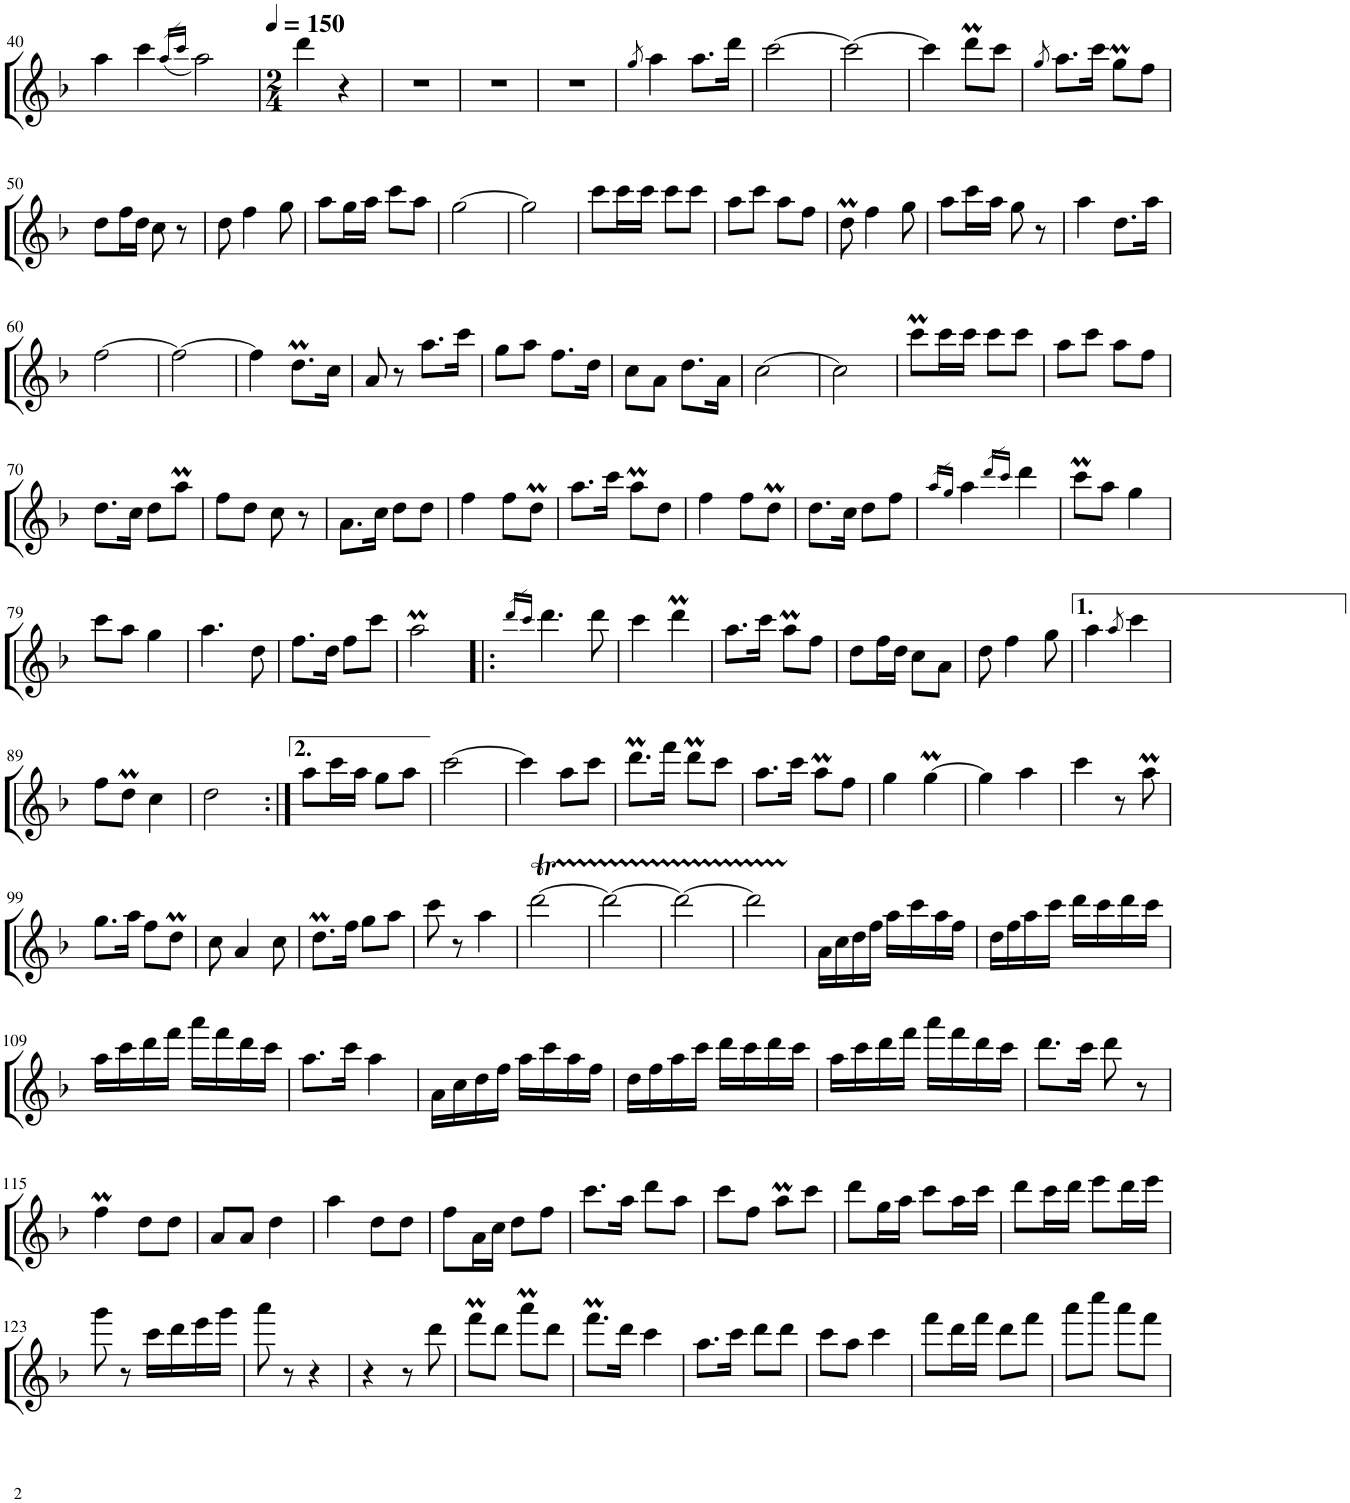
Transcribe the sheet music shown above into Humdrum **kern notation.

**kern
*part1
*staff1
*I"Flûte
*I'Fl
!!LO:PB:g=z
*clefG2
*k[b-]
*M4/4
=40
4aa\
4ccc\
(16qaa/LL
16qccc/JJ
2aa\)
=41
*M2/4
*MM150
4ddd\
4r
=42
2r
=43
2r
=44
2r
=45
8qgg/
4aa\
8.aa\L
16ddd\Jk
=46
[2ccc\
=47
2ccc\_
=48
4ccc\]
8dddM\L
8ccc\J
=49
8qgg/
8.aa\L
16ccc\Jk
8ggM\L
8ff\J
!!LO:LB:g=z
=50
8dd\L
16ff\L
16dd\JJ
8cc\
8r
=51
8dd\
4ff\
8gg\
=52
8aa\L
16gg\L
16aa\JJ
8ccc\L
8aa\J
=53
[2gg\
=54
2gg\]
=55
8ccc\L
16ccc\L
16ccc\JJ
8ccc\L
8ccc\J
=56
8aa\L
8ccc\J
8aa\L
8ff\J
=57
8ddM\
4ff\
8gg\
=58
8aa\L
16ccc\L
16aa\JJ
8gg\
8r
=59
4aa\
8.dd\L
16aa\Jk
!!LO:LB:g=z
=60
[2ff\
=61
2ff\_
=62
4ff\]
8.ddM\L
16cc\Jk
=63
8a/
8r
8.aa\L
16ccc\Jk
=64
8gg\L
8aa\J
8.ff\L
16dd\Jk
=65
8cc\L
8a\J
8.dd\L
16a\Jk
=66
[2cc\
=67
2cc\]
=68
8cccM\L
16ccc\L
16ccc\JJ
8ccc\L
8ccc\J
=69
8aa\L
8ccc\J
8aa\L
8ff\J
!!LO:LB:g=z
=70
8.dd\L
16cc\Jk
8dd\L
8aam\J
=71
8ff\L
8dd\J
8cc\
8r
=72
8.a\L
16cc\Jk
8dd\L
8dd\J
=73
4ff\
8ff\L
8ddM\J
=74
8.aa\L
16ccc\Jk
8aam\L
8dd\J
=75
4ff\
8ff\L
8ddM\J
=76
8.dd\L
16cc\Jk
8dd\L
8ff\J
=77
16qaa/LL
16qgg/JJ
4aa\
16qddd/LL
16qccc/JJ
4ddd\
=78
8cccM\L
8aa\J
4gg\
!!LO:LB:g=z
=79
8ccc\L
8aa\J
4gg\
=80
4.aa\
8dd\
=81
8.ff\L
16dd\Jk
8ff\L
8ccc\J
=82
2aam\
=83!|:
16qddd/LL
16qccc/JJ
4.ddd\
8ddd\
=84
4ccc\
4dddM\
=85
8.aa\L
16ccc\Jk
8aam\L
8ff\J
=86
8dd\L
16ff\L
16dd\JJ
8cc\L
8a\J
=87
8dd\
4ff\
8gg\
=88
4aa\
8qaa/
4ccc\
!!LO:LB:g=z
=89
8ff\L
8ddM\J
4cc\
=90
2dd\
=91:|!
8aa\L
16ccc\L
16aa\JJ
8gg\L
8aa\J
=92
[2ccc\
=93
4ccc\]
8aa\L
8ccc\J
=94
8.dddM\L
16fff\Jk
8dddM\L
8ccc\J
=95
8.aa\L
16ccc\Jk
8aam\L
8ff\J
=96
4gg\
[4ggM\
=97
4gg\]
4aa\
=98
4ccc\
8r
8aam\
!!LO:LB:g=z
=99
8.gg\L
16aa\Jk
8ff\L
8ddM\J
=100
8cc\
4a/
8cc\
=101
8.ddM\L
16ff\Jk
8gg\L
8aa\J
=102
8ccc\
8r
4aa\
=103
[2dddT\
=104
2ddd\_
=105
2ddd\_
=106
2ddd\]
=107
16a\LL
16cc\
16dd\
16ff\JJ
16aa\LL
16ccc\
16aa\
16ff\JJ
=108
16dd\LL
16ff\
16aa\
16ccc\JJ
16ddd\LL
16ccc\
16ddd\
16ccc\JJ
!!LO:LB:g=z
=109
16aa\LL
16ccc\
16ddd\
16fff\JJ
16aaa\LL
16fff\
16ddd\
16ccc\JJ
=110
8.aa\L
16ccc\Jk
4aa\
=111
16a\LL
16cc\
16dd\
16ff\JJ
16aa\LL
16ccc\
16aa\
16ff\JJ
=112
16dd\LL
16ff\
16aa\
16ccc\JJ
16ddd\LL
16ccc\
16ddd\
16ccc\JJ
=113
16aa\LL
16ccc\
16ddd\
16fff\JJ
16aaa\LL
16fff\
16ddd\
16ccc\JJ
=114
8.ddd\L
16ccc\Jk
8ddd\
8r
!!LO:LB:g=z
=115
4ffM\
8dd\L
8dd\J
=116
8a/L
8a/J
4dd\
=117
4aa\
8dd\L
8dd\J
=118
8ff\L
16a\L
16cc\JJ
8dd\L
8ff\J
=119
8.ccc\L
16aa\Jk
8ddd\L
8aa\J
=120
8ccc\L
8ff\J
8aam\L
8ccc\J
=121
8ddd\L
16gg\L
16aa\JJ
8ccc\L
16aa\L
16ccc\JJ
=122
8ddd\L
16ccc\L
16ddd\JJ
8eee\L
16ddd\L
16eee\JJ
!!LO:LB:g=z
=123
8ggg\
8r
16ccc\LL
16ddd\
16eee\
16ggg\JJ
=124
8aaa\
8r
4r
=125
4r
8r
8ddd\
=126
8fffM\L
8ddd\J
8aaam\L
8ddd\J
=127
8.fffM\L
16ddd\Jk
4ccc\
=128
8.aa\L
16ccc\Jk
8ddd\L
8ddd\J
=129
8ccc\L
8aa\J
4ccc\
=130
8fff\L
16ddd\L
16fff\JJ
8ddd\L
8fff\J
=131
8aaa\L
8cccc\J
8aaa\L
8fff\J
=
*-
